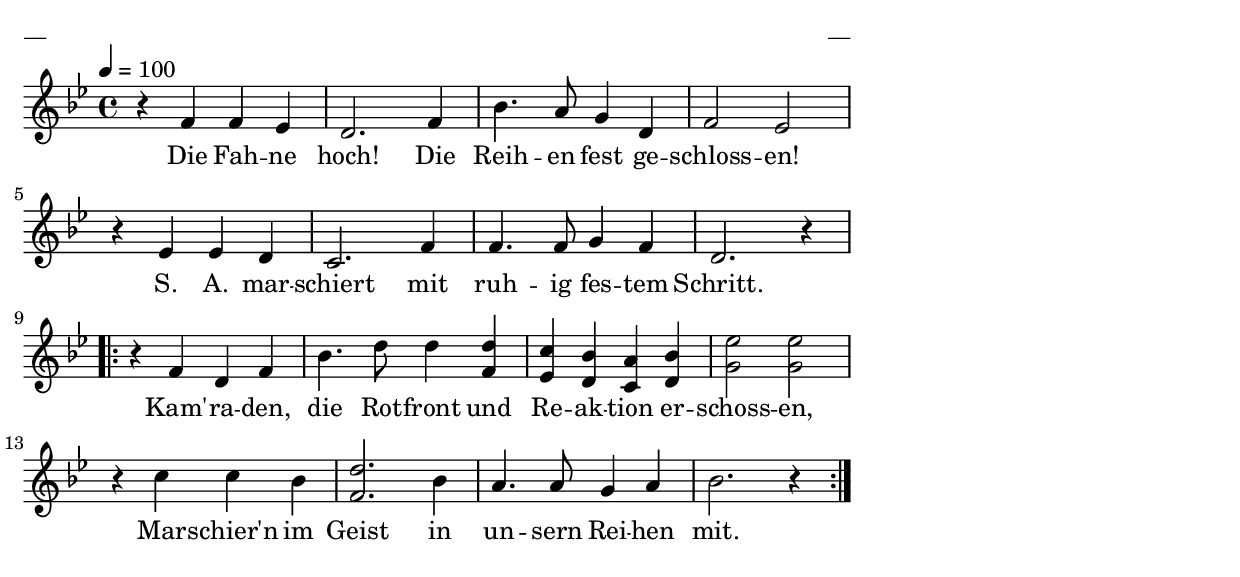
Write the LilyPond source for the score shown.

\version "2.13.16"
\paper {
line-width = 14\cm
left-margin = 0.4\cm
between-system-padding = 0.1\cm
between-system-space = 0.1\cm
}
\layout {
indent = #0
ragged-last = ##f
}


voiceA = \relative c' {
\clef "treble"
\key bes \major
\time 4/4 \tempo 4=100
r4 f f ees | d2. f4 |
bes4. a8 g4 d | f2 ees |
r4 ees ees d | c2. f4 |
f4. f8 g4 f | d2. r4 |
\repeat volta 2 {
r4 f4 d f | bes4. d8 d4 <<d f,>> |
<<c'4 ees,>> <<bes' d,>> <<a' c,>> <<bes' d,>> |
<<ees'2 g,>> <<ees' g,>> |
r4 c c bes | <<d2. f,>> bes4 | a4. a8 g4 a |
bes2. r4
}
} 

lyricA = \lyricmode {
Die Fah -- ne hoch! Die Reih -- en fest ge -- schloss -- en!
S. A. mar -- schiert mit ruh -- ig fes -- tem Schritt.
Kam' -- ra -- den, die Rot -- front und Re -- ak -- tion er -- schoss -- en,
Mar -- schier'n im Geist in un -- sern Rei -- hen mit.
}

fullScore = <<
\new Staff {
<<
\new Voice = "voiceA" { \oneVoice \autoBeamOff \voiceA }
\lyricsto "voiceA" \new Lyrics \lyricA
>>
}
>>

\score {
\fullScore
\header { piece = "__" opus = "__" }
}
\markup { \with-color #(x11-color 'white) \sans \smaller "__" }
\score {
\unfoldRepeats
\fullScore
\midi {
\context { \Staff \remove "Staff_performer" }
\context { \Voice \consists "Staff_performer" }
}
}


